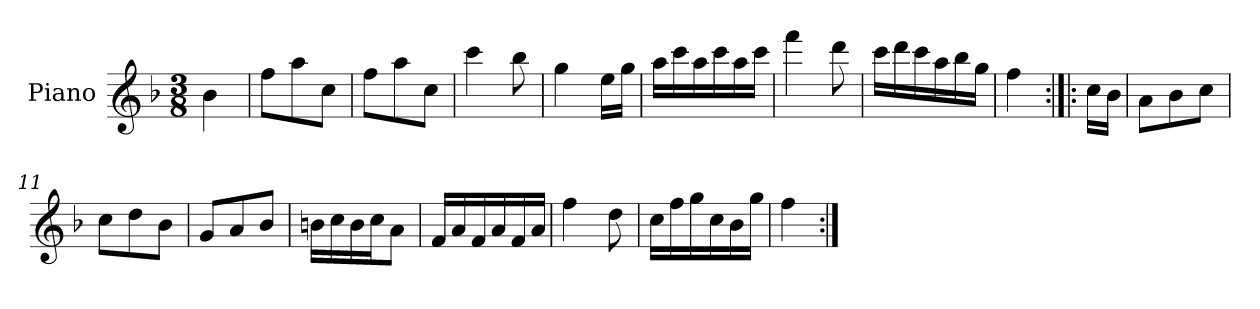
**kern
*part1
*staff1
*I"Piano
*I'Pno.
*clefG2
*k[b-]
*M3/8
=
4b-\
=1
8ff\L
8aa\
8cc\J
=2
8ff\L
8aa\
8cc\J
=3
4ccc\
8bb-\
=4
4gg\
16ee\LL
16gg\JJ
=5
16aa\LL
16ccc\
16aa\
16ccc\
16aa\
16ccc\JJ
=6
4fff\
8ddd\
=7
16ccc\LL
16ddd\
16ccc\
16aa\
16bb-\
16gg\JJ
=8
4ff\
=9:|!|:
16cc\LL
16b-\JJ
=10
8a\L
8b-\
8cc\J
=11
8cc\L
8dd\
8b-\J
=12
8g/L
8a/
8b-/J
=13
16bn\LL
16cc\
16b\
16cc\J
8a\J
=14
16f/LL
16a/
16f/
16a/
16f/
16a/JJ
=15
4ff\
8dd\
=16
16cc\LL
16ff\
16gg\
16cc\
16b-\
16gg\JJ
=17
4ff\
=:|!
*-
